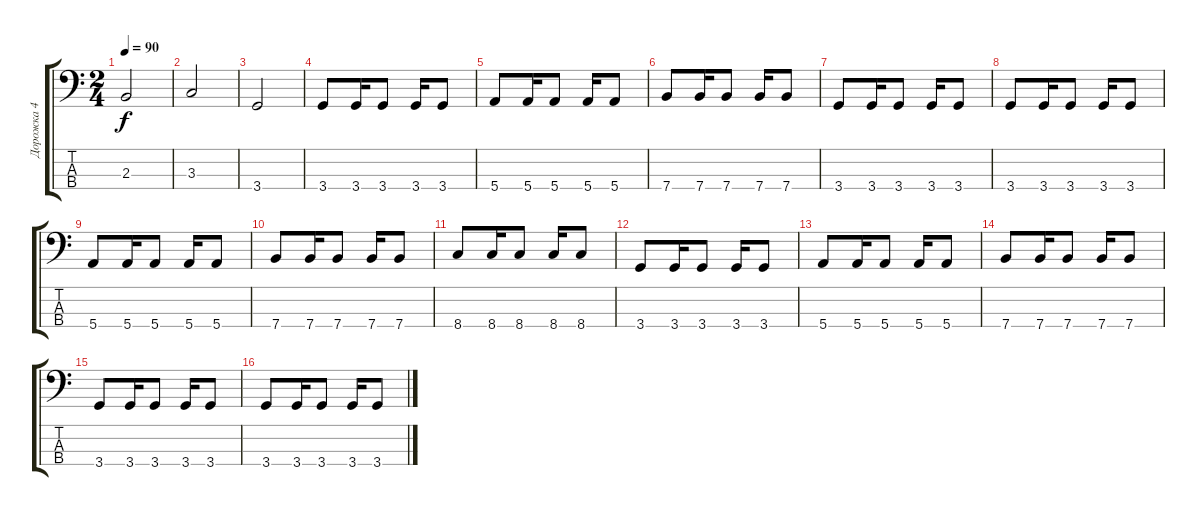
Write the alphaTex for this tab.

\track ("Дорожка 4" "Дорожка 4") {instrument electricbassfinger}
\staff {score tabs}
\tuning (G2 D2 A1 E1) {hide}
\ts (2 4)
\tempo 90
\clef f4
\ks c
2.3.2{dy f} |
3.3.2 |
3.4.2 |
3.4.8 3.4.16 3.4.8 3.4.16 3.4.8 |
5.4.8 5.4.16 5.4.8 5.4.16 5.4.8 |
7.4.8 7.4.16 7.4.8 7.4.16 7.4.8 |
3.4.8 3.4.16 3.4.8 3.4.16 3.4.8 |
3.4.8 3.4.16 3.4.8 3.4.16 3.4.8 |
5.4.8 5.4.16 5.4.8 5.4.16 5.4.8 |
7.4.8 7.4.16 7.4.8 7.4.16 7.4.8 |
8.4.8 8.4.16 8.4.8 8.4.16 8.4.8 |
3.4.8 3.4.16 3.4.8 3.4.16 3.4.8 |
5.4.8 5.4.16 5.4.8 5.4.16 5.4.8 |
7.4.8 7.4.16 7.4.8 7.4.16 7.4.8 |
3.4.8 3.4.16 3.4.8 3.4.16 3.4.8 |
3.4.8 3.4.16 3.4.8 3.4.16 3.4.8
